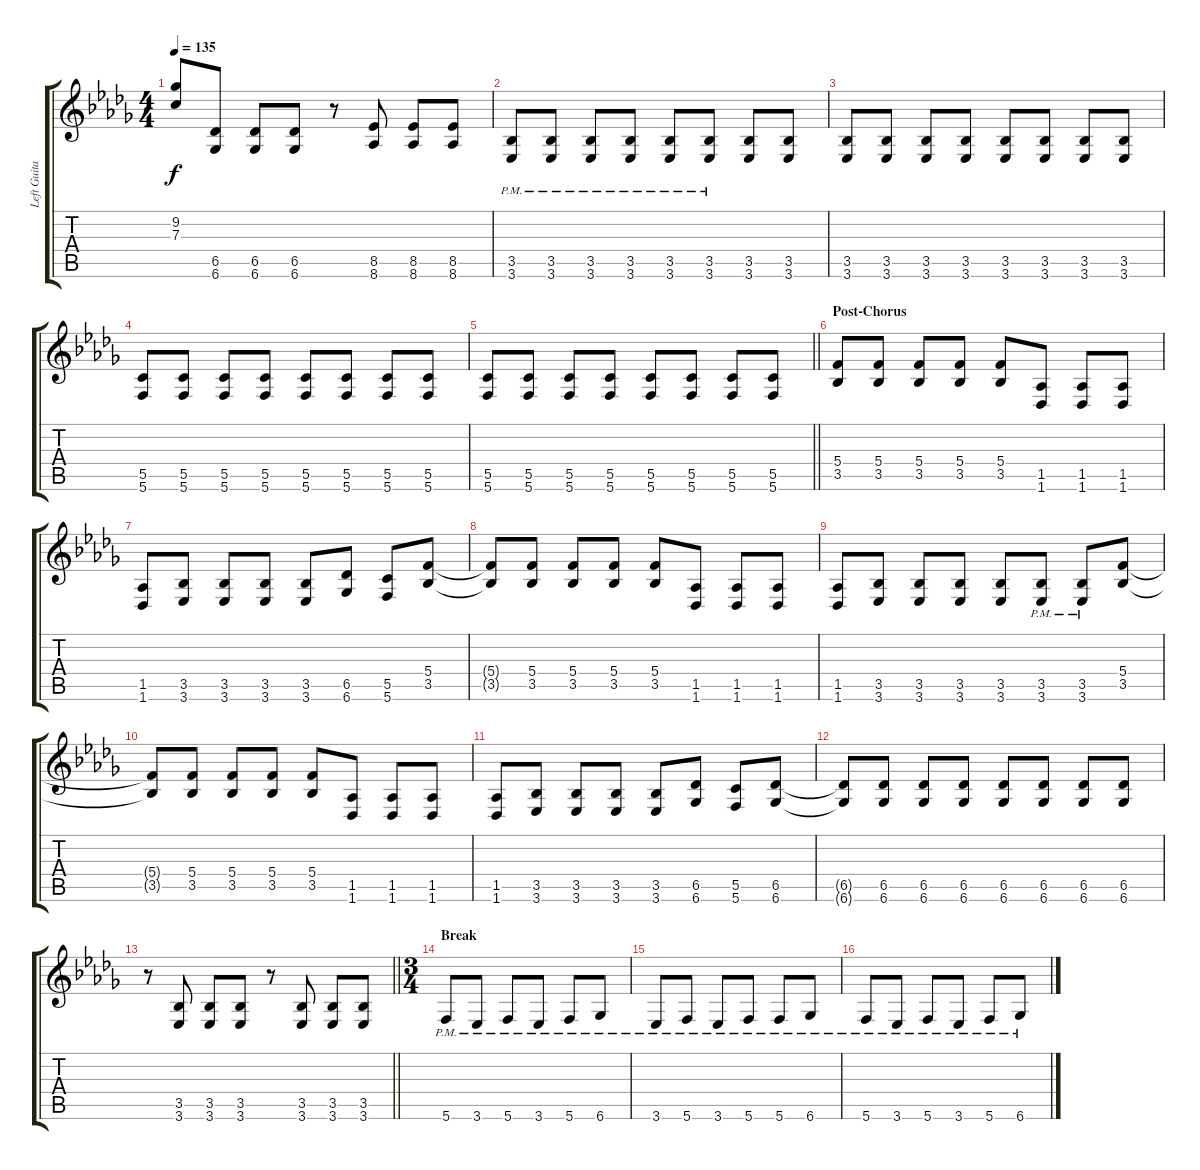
\track ("Left Guitar" "Left Guita") {instrument overdrivenguitar}
\staff {score tabs}
\tuning (D4 A3 F3 C3 G2 C2) {hide}
\ts (4 4)
\tempo 135
\clef g2
\ks db
(9.2 7.3).8{dy f} (6.5 6.6).8 (6.5 6.6).8 (6.5 6.6).8 r.8 (8.5 8.6).8 (8.5 8.6).8 (8.5 8.6).8 |
(3.5{pm} 3.6{pm}).8 (3.5{pm} 3.6{pm}).8 (3.5{pm} 3.6{pm}).8 (3.5{pm} 3.6{pm}).8 (3.5{pm} 3.6{pm}).8 (3.5{pm} 3.6{pm}).8 (3.5 3.6).8 (3.5 3.6).8 |
(3.5 3.6).8 (3.5 3.6).8 (3.5 3.6).8 (3.5 3.6).8 (3.5 3.6).8 (3.5 3.6).8 (3.5 3.6).8 (3.5 3.6).8 |
(5.5 5.6).8 (5.5 5.6).8 (5.5 5.6).8 (5.5 5.6).8 (5.5 5.6).8 (5.5 5.6).8 (5.5 5.6).8 (5.5 5.6).8 |
\barLineRight lightlight
(5.5 5.6).8 (5.5 5.6).8 (5.5 5.6).8 (5.5 5.6).8 (5.5 5.6).8 (5.5 5.6).8 (5.5 5.6).8 (5.5 5.6).8 |
\section ("" "Post-Chorus")
(5.4 3.5).8 (5.4 3.5).8 (5.4 3.5).8 (5.4 3.5).8 (5.4 3.5).8 (1.5 1.6).8 (1.5 1.6).8 (1.5 1.6).8 |
(1.5 1.6).8 (3.5 3.6).8 (3.5 3.6).8 (3.5 3.6).8 (3.5 3.6).8 (6.5 6.6).8 (5.5 5.6).8 (5.4 3.5).8 |
(5.4{t} 3.5{t}).8 (5.4 3.5).8 (5.4 3.5).8 (5.4 3.5).8 (5.4 3.5).8 (1.5 1.6).8 (1.5 1.6).8 (1.5 1.6).8 |
(1.5 1.6).8 (3.5 3.6).8 (3.5 3.6).8 (3.5 3.6).8 (3.5 3.6).8 (3.5{pm} 3.6{pm}).8 (3.5{pm} 3.6{pm}).8 (5.4 3.5).8 |
(5.4{t} 3.5{t}).8 (5.4 3.5).8 (5.4 3.5).8 (5.4 3.5).8 (5.4 3.5).8 (1.5 1.6).8 (1.5 1.6).8 (1.5 1.6).8 |
(1.5 1.6).8 (3.5 3.6).8 (3.5 3.6).8 (3.5 3.6).8 (3.5 3.6).8 (6.5 6.6).8 (5.5 5.6).8 (6.5 6.6).8 |
(6.5{t} 6.6{t}).8 (6.5 6.6).8 (6.5 6.6).8 (6.5 6.6).8 (6.5 6.6).8 (6.5 6.6).8 (6.5 6.6).8 (6.5 6.6).8 |
\barLineRight lightlight
r.8 (3.5 3.6).8 (3.5 3.6).8 (3.5 3.6).8 r.8 (3.5 3.6).8 (3.5 3.6).8 (3.5 3.6).8 |
\ts (3 4)
\section ("" "Break")
5.6{pm}.8 3.6{pm}.8 5.6{pm}.8 3.6{pm}.8 5.6{pm}.8 6.6{pm}.8 |
3.6{pm}.8 5.6{pm}.8 3.6{pm}.8 5.6{pm}.8 5.6{pm}.8 6.6{pm}.8 |
5.6{pm}.8 3.6{pm}.8 5.6{pm}.8 3.6{pm}.8 5.6{pm}.8 6.6{pm}.8
